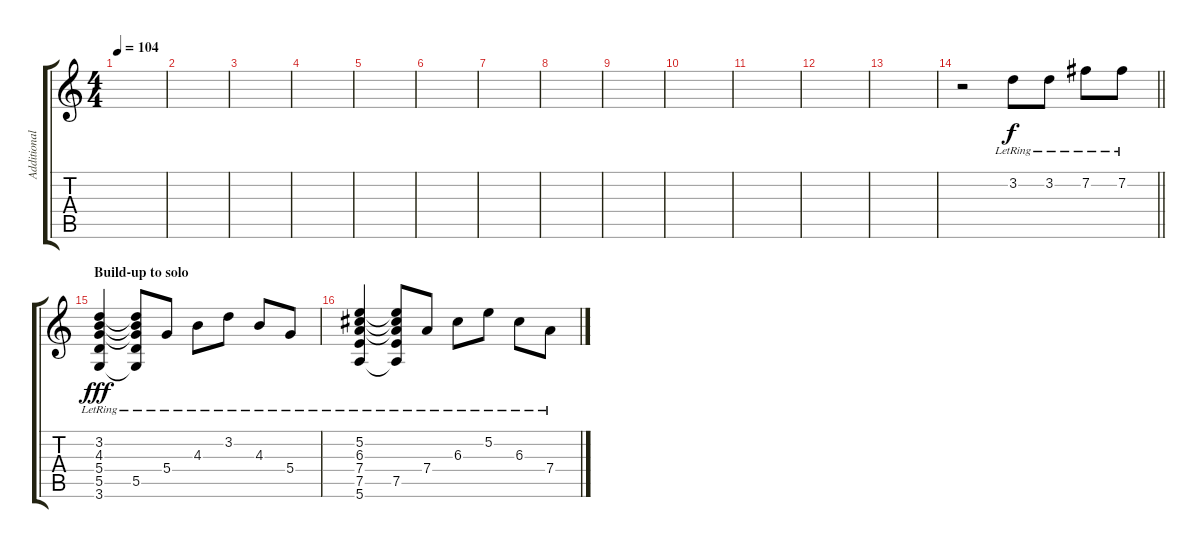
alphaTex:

\track ("Additional Rythme" "Additional") {instrument acousticguitarsteel}
\staff {score tabs}
\tuning (E4 B3 G3 D3 A2 E2) {hide}
\ts (4 4)
\tempo 104
\clef g2
\ks c
|
|
|
|
|
|
|
|
|
|
|
|
|
\barLineRight lightlight
r.2{volume 16 instrument distortionguitar} 3.2{lr}.8 3.2{lr}.8 7.2{lr}.8 7.2{lr}.8 |
\section ("" "Build-up to solo")
(3.2{lr} 4.3{lr} 5.4{lr} 5.5{lr} 3.6{lr}).4{dy fff volume 10} (3.2{t} 4.3{t} 5.4{t} 5.5{lr} 3.6{t}).8 5.4{lr}.8 4.3{lr}.8 3.2{lr}.8 4.3{lr}.8 5.4{lr}.8 |
(5.2{lr} 6.3{lr} 7.4{lr} 7.5{lr} 5.6{lr}).4 (5.2{t} 6.3{t} 7.4{t} 7.5{lr} 5.6{t}).8 7.4{lr}.8 6.3{lr}.8 5.2{lr}.8 6.3{lr}.8 7.4{lr}.8
